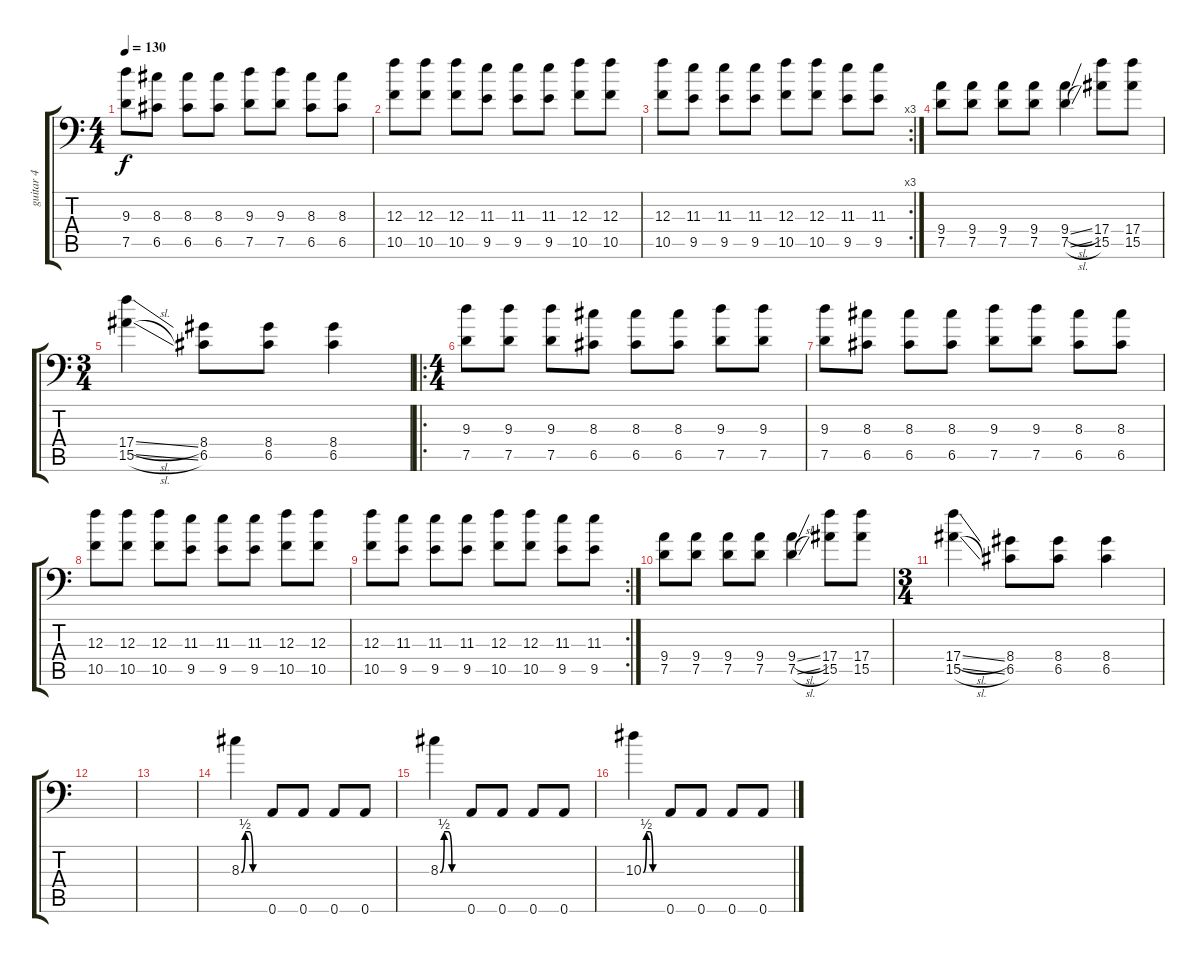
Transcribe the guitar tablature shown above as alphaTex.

\track ("guitar 4" "guitar 4") {instrument distortionguitar}
\staff {score tabs}
\tuning (D4 A3 F3 C3 G2 A1) {hide}
\ts (4 4)
\tempo 130
\clef f4
\ks c
(9.3 7.5).8{dy f} (8.3 6.5).8 (8.3 6.5).8 (8.3 6.5).8 (9.3 7.5).8 (9.3 7.5).8 (8.3 6.5).8 (8.3 6.5).8 |
(12.3 10.5).8 (12.3 10.5).8 (12.3 10.5).8 (11.3 9.5).8 (11.3 9.5).8 (11.3 9.5).8 (12.3 10.5).8 (12.3 10.5).8 |
\rc 3
(12.3 10.5).8 (11.3 9.5).8 (11.3 9.5).8 (11.3 9.5).8 (12.3 10.5).8 (12.3 10.5).8 (11.3 9.5).8 (11.3 9.5).8 |
(9.4 7.5).8 (9.4 7.5).8 (9.4 7.5).8 (9.4 7.5).8 (9.4{sl} 7.5{sl}).4 (17.4 15.5).8 (17.4 15.5).8 |
\ts (3 4)
(17.4{sl} 15.5{sl}).4 (8.4 6.5).8 (8.4 6.5).8 (8.4 6.5).4 |
\ro
\ts (4 4)
(9.3 7.5).8 (9.3 7.5).8 (9.3 7.5).8 (8.3 6.5).8 (8.3 6.5).8 (8.3 6.5).8 (9.3 7.5).8 (9.3 7.5).8 |
(9.3 7.5).8 (8.3 6.5).8 (8.3 6.5).8 (8.3 6.5).8 (9.3 7.5).8 (9.3 7.5).8 (8.3 6.5).8 (8.3 6.5).8 |
(12.3 10.5).8 (12.3 10.5).8 (12.3 10.5).8 (11.3 9.5).8 (11.3 9.5).8 (11.3 9.5).8 (12.3 10.5).8 (12.3 10.5).8 |
\rc 2
(12.3 10.5).8 (11.3 9.5).8 (11.3 9.5).8 (11.3 9.5).8 (12.3 10.5).8 (12.3 10.5).8 (11.3 9.5).8 (11.3 9.5).8 |
(9.4 7.5).8 (9.4 7.5).8 (9.4 7.5).8 (9.4 7.5).8 (9.4{sl} 7.5{sl}).4 (17.4 15.5).8 (17.4 15.5).8 |
\ts (3 4)
(17.4{sl} 15.5{sl}).4 (8.4 6.5).8 (8.4 6.5).8 (8.4 6.5).4 |
|
|
8.3{be (custom 0 0 10 2 20 2 30 0 60 0)}.4 0.6.8 0.6.8 0.6.8 0.6.8 |
8.3{be (custom 0 0 10 2 20 2 30 0 60 0)}.4 0.6.8 0.6.8 0.6.8 0.6.8 |
10.3{be (custom 0 0 10 2 20 2 30 0 60 0)}.4 0.6.8 0.6.8 0.6.8 0.6.8
